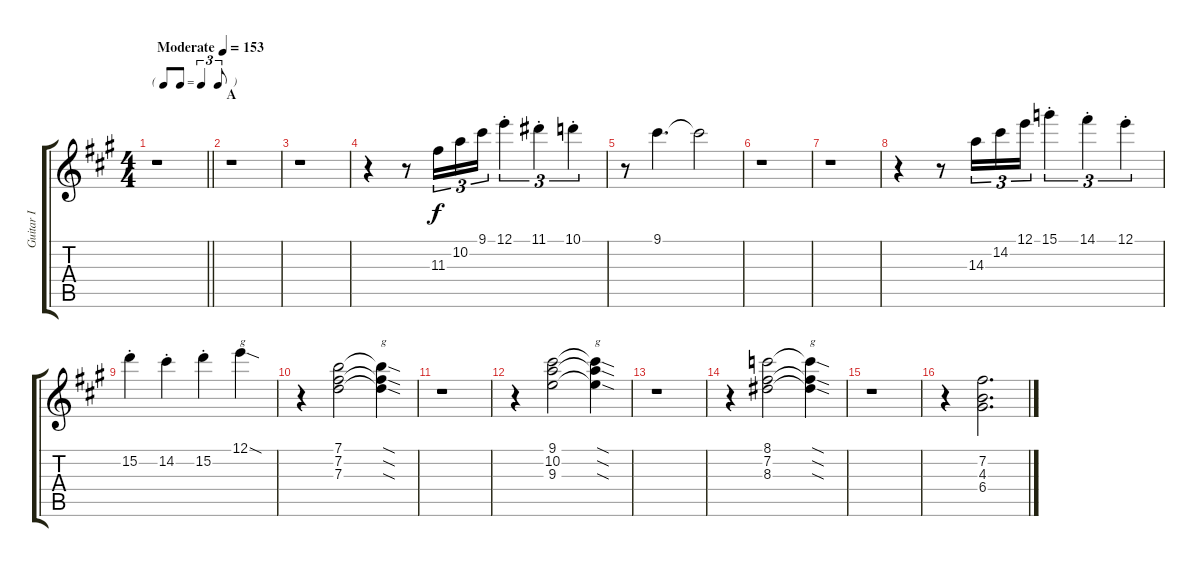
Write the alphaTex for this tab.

\track ("Guitar I" "Guitar I") {instrument electricguitarjazz}
\staff {score tabs}
\tuning (E4 B3 G3 D3 A2 E2) {hide}
\ts (4 4)
\tf triplet8th
\tempo (153 "Moderate")
\clef g2
\barLineRight lightlight
\ks a
r.1{dy f instrument electricguitarjazz} |
\section ("" "A")
r.1 |
r.1 |
r.4 r.8 11.3.16{tu (3 2)} 10.2.16{tu (3 2)} 9.1.16{tu (3 2)} 12.1{st}.4{tu (3 2)} 11.1{st}.4{tu (3 2)} 10.1{st}.4{tu (3 2)} |
r.8 9.1.4{d} 9.1{t}.2 |
r.1 |
r.1 |
r.4 r.8 14.3.16{tu (3 2)} 14.2.16{tu (3 2)} 12.1.16{tu (3 2)} 15.1{st}.4{tu (3 2)} 14.1{st}.4{tu (3 2)} 12.1{st}.4{tu (3 2)} |
15.2{st}.4 14.2{st}.4 15.2{st}.4 12.1{sod}.4{txt "g"} |
r.4 (7.1 7.2 7.3).2 (7.1{sod t} 7.2{sod t} 7.3{sod t}).4{txt "g"} |
r.1 |
r.4 (9.1 10.2 9.3).2 (9.1{sod t} 10.2{sod t} 9.3{sod t}).4{txt "g"} |
r.1 |
r.4 (8.1 7.2 8.3).2 (8.1{sod t} 7.2{sod t} 8.3{sod t}).4{txt "g"} |
r.1 |
r.4 (7.2 4.3 6.4).2{d}
